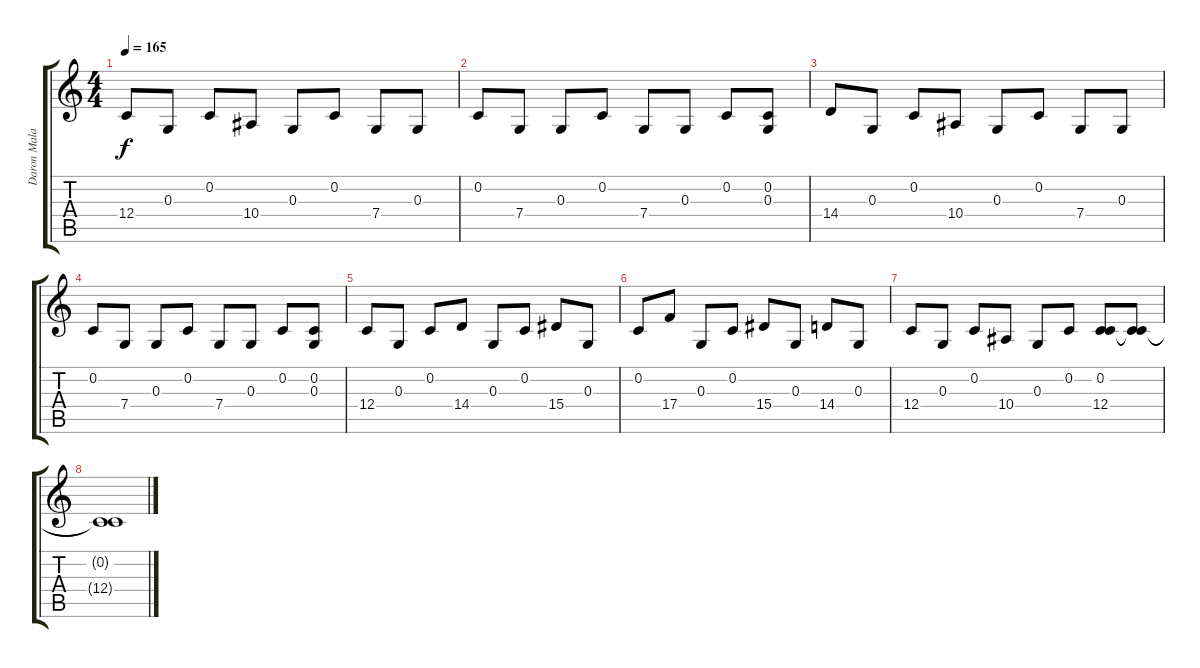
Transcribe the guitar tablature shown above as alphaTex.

\track ("Daron Malakian - Sitar" "Daron Mala") {instrument sitar}
\staff {score tabs}
\tuning (E4 C4 G3 C3 G2 C2) {hide}
\ts (4 4)
\tempo 165
\clef g2
\ks c
12.4.8{dy f} 0.3.8 0.2.8 10.4.8 0.3.8 0.2.8 7.4.8 0.3.8 |
0.2.8 7.4.8 0.3.8 0.2.8 7.4.8 0.3.8 0.2.8 (0.2 0.3).8 |
14.4.8 0.3.8 0.2.8 10.4.8 0.3.8 0.2.8 7.4.8 0.3.8 |
0.2.8 7.4.8 0.3.8 0.2.8 7.4.8 0.3.8 0.2.8 (0.2 0.3).8 |
12.4.8 0.3.8 0.2.8 14.4.8 0.3.8 0.2.8 15.4.8 0.3.8 |
0.2.8 17.4.8 0.3.8 0.2.8 15.4.8 0.3.8 14.4.8 0.3.8 |
12.4.8 0.3.8 0.2.8 10.4.8 0.3.8 0.2.8 (0.2 12.4).8 (0.2{t} 12.4{t}).8 |
(0.2{t} 12.4{t}).1
